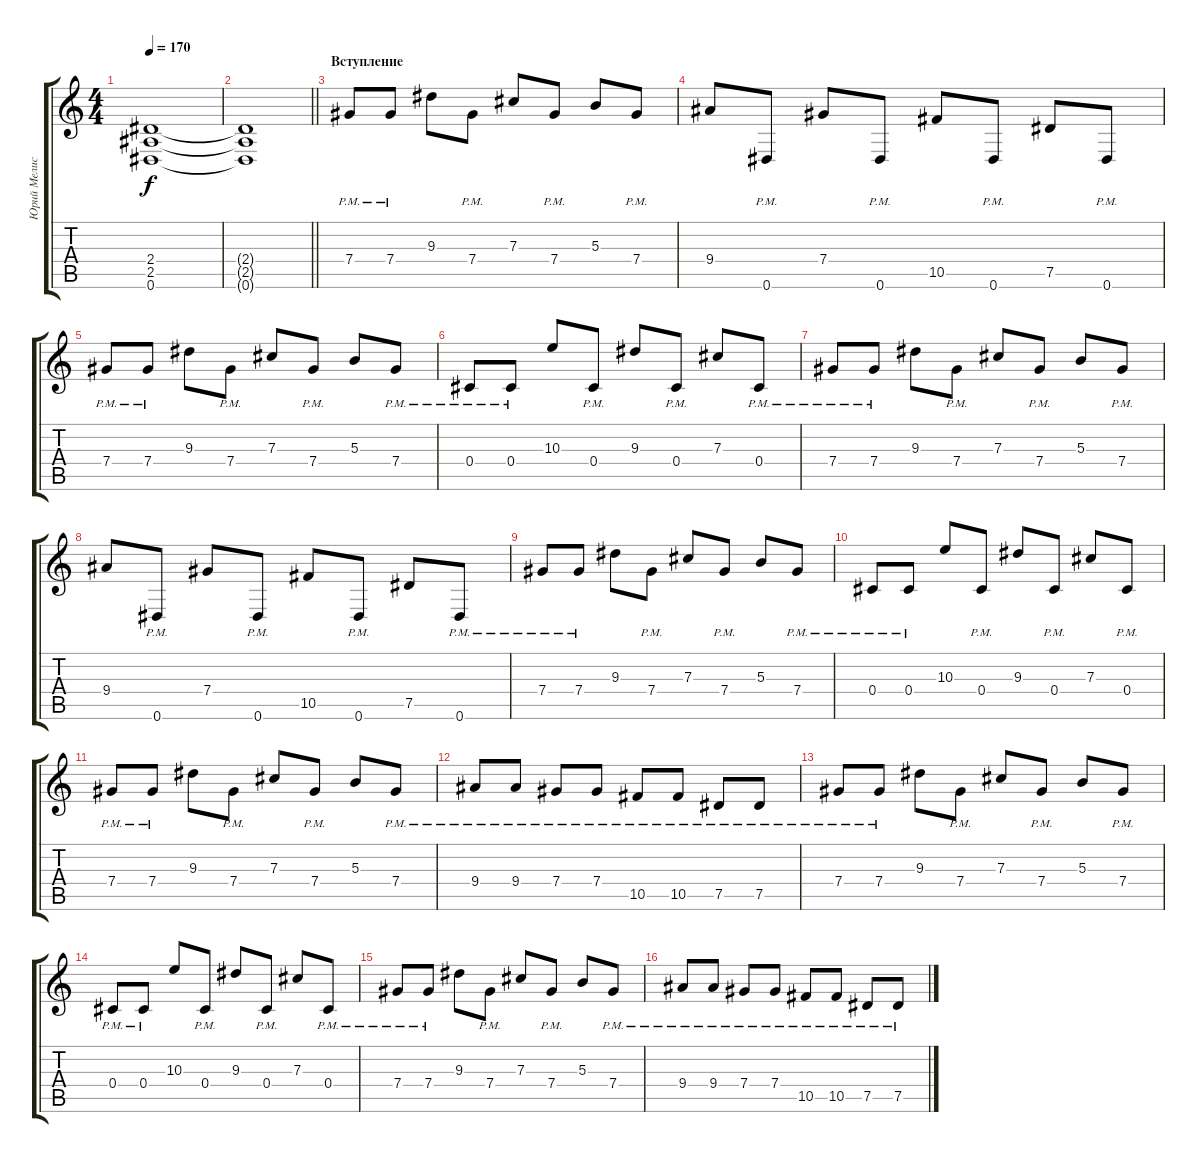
\track ("Юрий Мелисов" "Юрий Мелис") {instrument distortionguitar}
\staff {score tabs}
\tuning (Eb4 Bb3 Gb3 Db3 Ab2 Eb2) {hide}
\ts (4 4)
\tempo 170
\clef g2
\ks c
(2.4 2.5 0.6).1{dy f} |
\barLineRight lightlight
(2.4{t} 2.5{t} 0.6{t}).1 |
\section ("" "Вступление")
7.4{pm}.8 7.4{pm}.8 9.3.8 7.4{pm}.8 7.3.8 7.4{pm}.8 5.3.8 7.4{pm}.8 |
9.4.8 0.6{pm}.8 7.4.8 0.6{pm}.8 10.5.8 0.6{pm}.8 7.5.8 0.6{pm}.8 |
7.4{pm}.8 7.4{pm}.8 9.3.8 7.4{pm}.8 7.3.8 7.4{pm}.8 5.3.8 7.4{pm}.8 |
0.4{pm}.8 0.4{pm}.8 10.3.8 0.4{pm}.8 9.3.8 0.4{pm}.8 7.3.8 0.4{pm}.8 |
7.4{pm}.8 7.4{pm}.8 9.3.8 7.4{pm}.8 7.3.8 7.4{pm}.8 5.3.8 7.4{pm}.8 |
9.4.8 0.6{pm}.8 7.4.8 0.6{pm}.8 10.5.8 0.6{pm}.8 7.5.8 0.6{pm}.8 |
7.4{pm}.8 7.4{pm}.8 9.3.8 7.4{pm}.8 7.3.8 7.4{pm}.8 5.3.8 7.4{pm}.8 |
0.4{pm}.8 0.4{pm}.8 10.3.8 0.4{pm}.8 9.3.8 0.4{pm}.8 7.3.8 0.4{pm}.8 |
7.4{pm}.8 7.4{pm}.8 9.3.8 7.4{pm}.8 7.3.8 7.4{pm}.8 5.3.8 7.4{pm}.8 |
9.4{pm}.8 9.4{pm}.8 7.4{pm}.8 7.4{pm}.8 10.5{pm}.8 10.5{pm}.8 7.5{pm}.8 7.5{pm}.8 |
7.4{pm}.8 7.4{pm}.8 9.3.8 7.4{pm}.8 7.3.8 7.4{pm}.8 5.3.8 7.4{pm}.8 |
0.4{pm}.8 0.4{pm}.8 10.3.8 0.4{pm}.8 9.3.8 0.4{pm}.8 7.3.8 0.4{pm}.8 |
7.4{pm}.8 7.4{pm}.8 9.3.8 7.4{pm}.8 7.3.8 7.4{pm}.8 5.3.8 7.4{pm}.8 |
9.4{pm}.8 9.4{pm}.8 7.4{pm}.8 7.4{pm}.8 10.5{pm}.8 10.5{pm}.8 7.5{pm}.8 7.5{pm}.8
